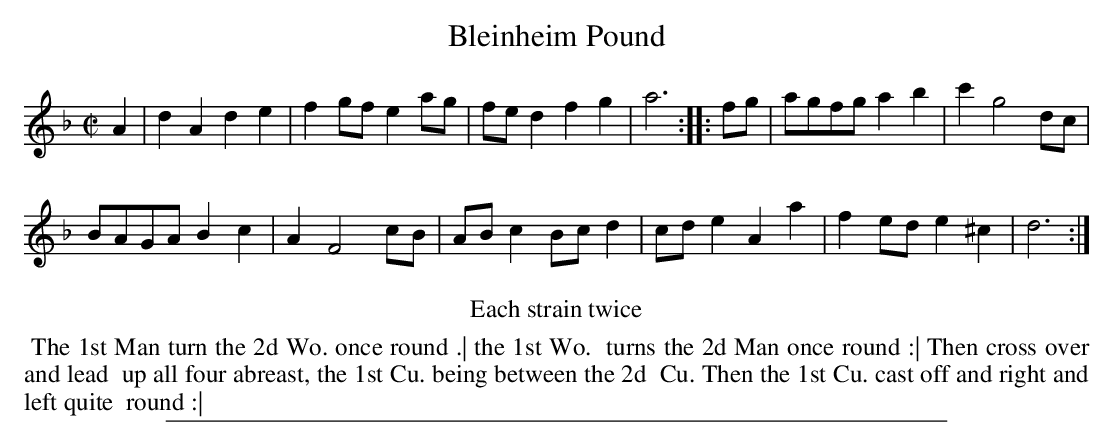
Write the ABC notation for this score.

X:1
T: Bleinheim Pound
M: C|
L: 1/8
K: Dm
A2 |\
d2A2 d2e2 | f2gf e2ag | fed2 f2g2 | a6 :|\
|: fg |\
agfg a2b2 | c'2 g4 dc |
BAGA B2c2 | A2 F4 cB |\
ABc2 Bcd2 | cde2 A2a2 | f2ed e2^c2 | d6 :|
